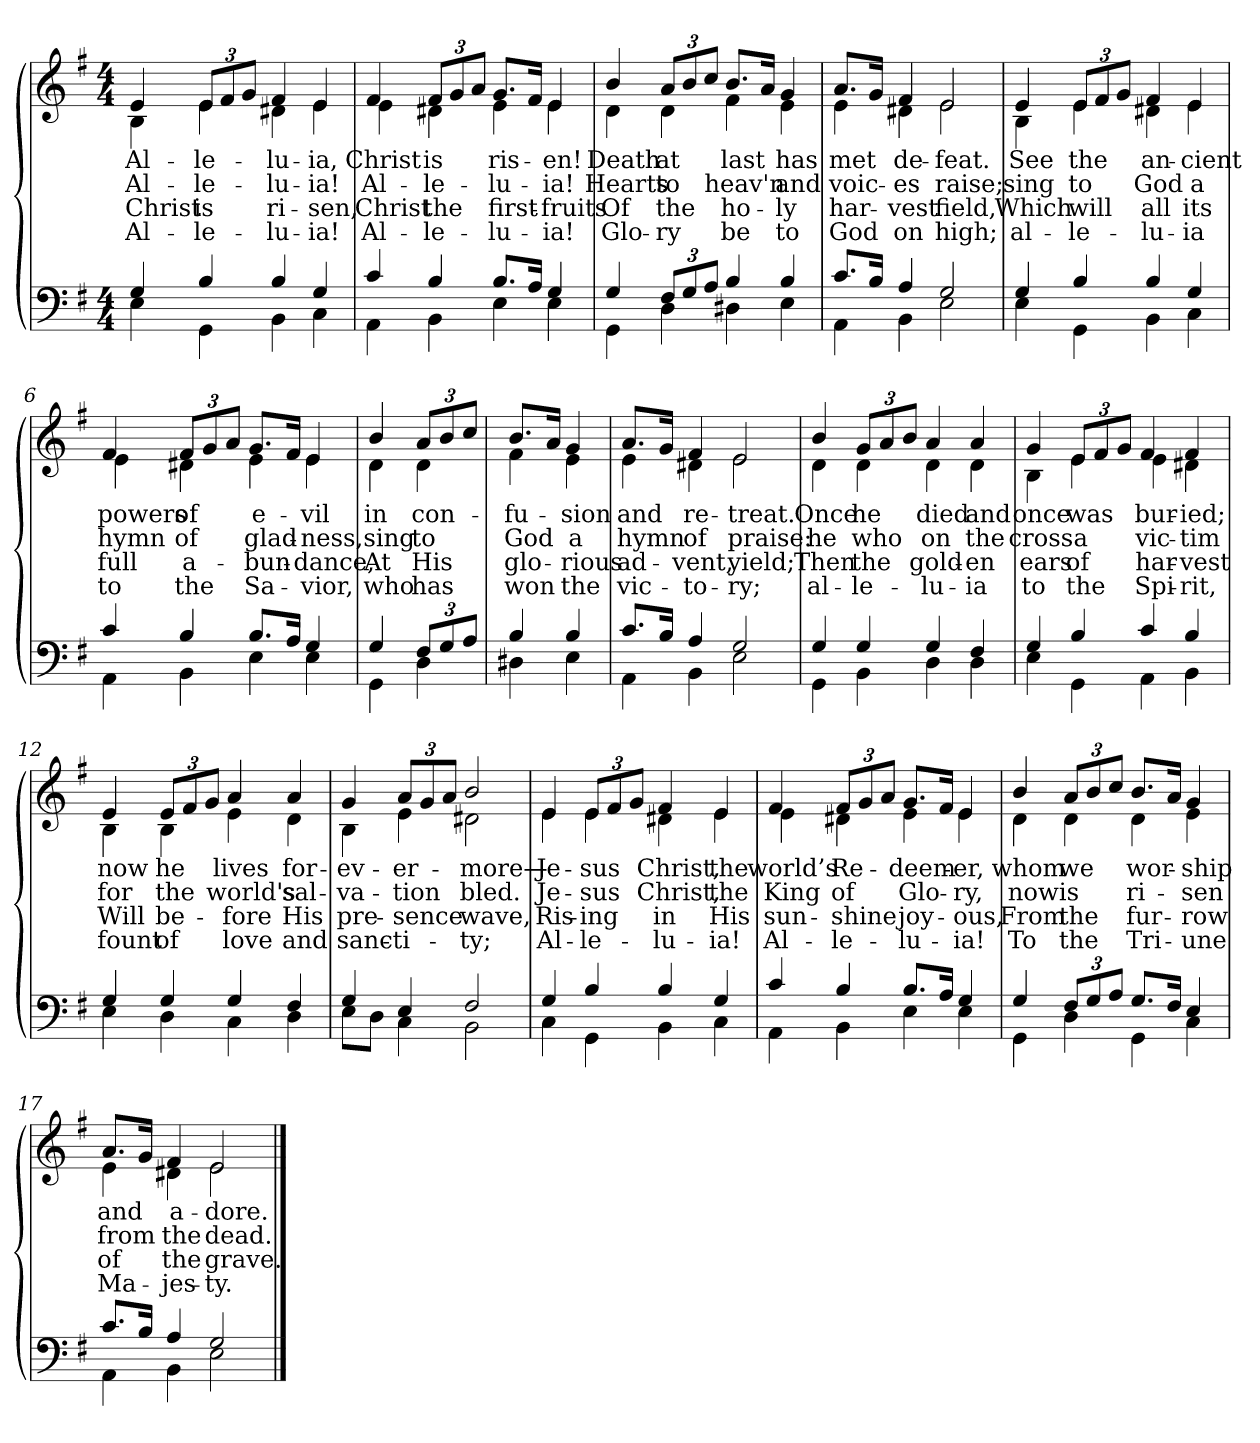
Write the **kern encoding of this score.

**kern	**kern	**text	**text	**text	**text
*part2	*part1	*part1	*part1	*part1	*part1
*staff2	*staff1	*staff1	*staff1	*staff1	*staff1
*clefF4	*clefG2	*	*	*	*
*k[f#]	*k[f#]	*	*	*	*
*M4/4	*M4/4	*	*	*	*
=1	=1	=1	=1	=1	=1
*^	*	*	*	*	*
!	!	!LO:TX:b:i:t=Verse	!	!	!	!
!	!	!	!LO:LY:b	!LO:LY:b	!LO:LY:b	!LO:LY:b
*	*	*^	*	*	*	*
4G/	4E\	4e/	4B\	Al-	Al-	Christ	Al-
*	*	*Xbrackettup	*	*	*	*	*
!	!	!	!	!LO:LY:b	!LO:LY:b	!LO:LY:b	!LO:LY:b
4B/	4GG\	12e/L	4e\	-le-	-le-	is	-le-
.	.	12f#/	.	.	.	.	.
.	.	12g/J	.	.	.	.	.
!	!	!	!	!LO:LY:b	!LO:LY:b	!LO:LY:b	!LO:LY:b
4B/	4BB\	4f#/	4d#X\	-lu-	-lu-	ri-	-lu-
!	!	!	!	!LO:LY:b	!LO:LY:b	!LO:LY:b	!LO:LY:b
4G/	4C\	4e/	4e\	-ia,	-ia!	-sen,	-ia!
=2	=2	=2	=2	=2	=2	=2	=2
!	!	!	!	!LO:LY:b	!LO:LY:b	!LO:LY:b	!LO:LY:b
4c/	4AA\	4f#/	4e\	Christ	Al-	Christ	Al-
!	!	!	!	!LO:LY:b	!LO:LY:b	!LO:LY:b	!LO:LY:b
4B/	4BB\	12f#/L	4d#X\	is	-le-	the	-le-
.	.	12g/	.	.	.	.	.
.	.	12a/J	.	.	.	.	.
!	!	!	!	!LO:LY:b	!LO:LY:b	!LO:LY:b	!LO:LY:b
8.B/L	4E\	8.g/L	4e\	ris-	-lu-	first-	-lu-
16A/Jk	.	16f#/Jk	.	.	.	.	.
!	!	!	!	!LO:LY:b	!LO:LY:b	!LO:LY:b	!LO:LY:b
4G/	4E\	4e/	4e\	-en!	-ia!	-fruits	-ia!
!!LO:LB:g=z	!!
=3	=3	=3	=3	=3	=3	=3	=3
!	!	!	!	!LO:LY:b	!LO:LY:b	!LO:LY:b	!LO:LY:b
4G/	4GG\	4b/	4d\	Death	Hearts	Of	Glo-
*Xbrackettup	*	*	*	*	*	*	*
!	!	!	!	!LO:LY:b	!LO:LY:b	!LO:LY:b	!LO:LY:b
12F#/L	4D\	12a/L	4d\	at	to	the	-ry
12G/	.	12b/	.	.	.	.	.
12A/J	.	12cc/J	.	.	.	.	.
!	!	!	!	!LO:LY:b	!LO:LY:b	!LO:LY:b	!LO:LY:b
4B/	4D#X\	8.b/L	4f#\	last	heav'n	ho-	be
.	.	16a/Jk	.	.	.	.	.
!	!	!	!	!LO:LY:b	!LO:LY:b	!LO:LY:b	!LO:LY:b
4B/	4E\	4g/	4e\	has	and	-ly	to
=4	=4	=4	=4	=4	=4	=4	=4
!	!	!	!	!LO:LY:b	!LO:LY:b	!LO:LY:b	!LO:LY:b
8.c/L	4AA\	8.a/L	4e\	met	voic-	har-	God
16B/Jk	.	16g/Jk	.	.	.	.	.
!	!	!	!	!LO:LY:b	!LO:LY:b	!LO:LY:b	!LO:LY:b
4A/	4BB\	4f#/	4d#X\	de-	-es	-vest	on
!	!	!	!	!LO:LY:b	!LO:LY:b	!LO:LY:b	!LO:LY:b
2G/	2E\	2e/	2e\	-feat.	raise;	field,	high;
!!LO:LB:g=z	!!
=5	=5	=5	=5	=5	=5	=5	=5
!	!	!	!	!LO:LY:b	!LO:LY:b	!LO:LY:b	!LO:LY:b
4G/	4E\	4e/	4B\	See	sing	Which	al-
!	!	!	!	!LO:LY:b	!LO:LY:b	!LO:LY:b	!LO:LY:b
4B/	4GG\	12e/L	4e\	the	to	will	-le-
.	.	12f#/	.	.	.	.	.
.	.	12g/J	.	.	.	.	.
!	!	!	!	!LO:LY:b	!LO:LY:b	!LO:LY:b	!LO:LY:b
4B/	4BB\	4f#/	4d#X\	an-	God	all	-lu-
!	!	!	!	!LO:LY:b	!LO:LY:b	!LO:LY:b	!LO:LY:b
4G/	4C\	4e/	4e\	-cient	a	its	-ia
=6	=6	=6	=6	=6	=6	=6	=6
!	!	!	!	!LO:LY:b	!LO:LY:b	!LO:LY:b	!LO:LY:b
4c/	4AA\	4f#/	4e\	powers	hymn	full	to
!	!	!	!	!LO:LY:b	!LO:LY:b	!LO:LY:b	!LO:LY:b
4B/	4BB\	12f#/L	4d#X\	of	of	a-	the
.	.	12g/	.	.	.	.	.
.	.	12a/J	.	.	.	.	.
!	!	!	!	!LO:LY:b	!LO:LY:b	!LO:LY:b	!LO:LY:b
8.B/L	4E\	8.g/L	4e\	e-	glad-	-bun-	Sa-
16A/Jk	.	16f#/Jk	.	.	.	.	.
!	!	!	!	!LO:LY:b	!LO:LY:b	!LO:LY:b	!LO:LY:b
4G/	4E\	4e/	4e\	-vil	-ness,	-dance,	-vior,
!!LO:LB:g=z	!!
=7	=7	=7	=7	=7	=7	=7	=7
!	!	!	!	!LO:LY:b	!LO:LY:b	!LO:LY:b	!LO:LY:b
4G/	4GG\	4b/	4d\	in	sing	At	who
!	!	!	!	!LO:LY:b	!LO:LY:b	!LO:LY:b	!LO:LY:b
12F#/L	4D\	12a/L	4d\	con-	to	His	has
12G/	.	12b/	.	.	.	.	.
12A/J	.	12cc/J	.	.	.	.	.
=8	=8	=8	=8	=8	=8	=8	=8
!	!	!	!	!LO:LY:b	!LO:LY:b	!LO:LY:b	!LO:LY:b
4B/	4D#X\	8.b/L	4f#\	-fu-	God	glo-	won
.	.	16a/Jk	.	.	.	.	.
!	!	!	!	!LO:LY:b	!LO:LY:b	!LO:LY:b	!LO:LY:b
4B/	4E\	4g/	4e\	-sion	a	-rious	the
=9	=9	=9	=9	=9	=9	=9	=9
!	!	!	!	!LO:LY:b	!LO:LY:b	!LO:LY:b	!LO:LY:b
8.c/L	4AA\	8.a/L	4e\	and	hymn	ad-	vic-
16B/Jk	.	16g/Jk	.	.	.	.	.
!	!	!	!	!LO:LY:b	!LO:LY:b	!LO:LY:b	!LO:LY:b
4A/	4BB\	4f#/	4d#X\	re-	of	-vent,	-to-
!	!	!	!	!LO:LY:b	!LO:LY:b	!LO:LY:b	!LO:LY:b
2G/	2E\	2e/	2e\	-treat.	praise:	yield;	-ry;
!!LO:LB:g=z	!!
=10	=10	=10	=10	=10	=10	=10	=10
!	!	!	!	!LO:LY:b	!LO:LY:b	!LO:LY:b	!LO:LY:b
4G/	4GG\	4b/	4d\	Once	he	Then	al-
!	!	!	!	!LO:LY:b	!LO:LY:b	!LO:LY:b	!LO:LY:b
4G/	4BB\	12g/L	4d\	he	who	the	-le-
.	.	12a/	.	.	.	.	.
.	.	12b/J	.	.	.	.	.
!	!	!	!	!LO:LY:b	!LO:LY:b	!LO:LY:b	!LO:LY:b
4G/	4D\	4a/	4d\	died	on	gold-	-lu-
!	!	!	!	!LO:LY:b	!LO:LY:b	!LO:LY:b	!LO:LY:b
4F#/	4D\	4a/	4d\	and	the	-en	-ia
=11	=11	=11	=11	=11	=11	=11	=11
!	!	!	!	!LO:LY:b	!LO:LY:b	!LO:LY:b	!LO:LY:b
4G/	4E\	4g/	4B\	once	cross	ears	to
!	!	!	!	!LO:LY:b	!LO:LY:b	!LO:LY:b	!LO:LY:b
4B/	4GG\	12e/L	4e\	was	a	of	the
.	.	12f#/	.	.	.	.	.
.	.	12g/J	.	.	.	.	.
!	!	!	!	!LO:LY:b	!LO:LY:b	!LO:LY:b	!LO:LY:b
4c/	4AA\	4f#/	4e\	bur-	vic-	har-	Spi-
!	!	!	!	!LO:LY:b	!LO:LY:b	!LO:LY:b	!LO:LY:b
4B/	4BB\	4f#/	4d#X\	-ied;	-tim	-vest	-rit,
!!LO:LB:g=z	!!
=12	=12	=12	=12	=12	=12	=12	=12
!	!	!	!	!LO:LY:b	!LO:LY:b	!LO:LY:b	!LO:LY:b
4G/	4E\	4e/	4B\	now	for	Will	fount
!	!	!	!	!LO:LY:b	!LO:LY:b	!LO:LY:b	!LO:LY:b
4G/	4D\	12e/L	4B\	he	the	be-	of
.	.	12f#/	.	.	.	.	.
.	.	12g/J	.	.	.	.	.
!	!	!	!	!LO:LY:b	!LO:LY:b	!LO:LY:b	!LO:LY:b
4G/	4C\	4a/	4e\	lives	world's	-fore	love
!	!	!	!	!LO:LY:b	!LO:LY:b	!LO:LY:b	!LO:LY:b
4F#/	4D\	4a/	4d\	for-	sal-	His	and
=13	=13	=13	=13	=13	=13	=13	=13
!	!	!	!	!LO:LY:b	!LO:LY:b	!LO:LY:b	!LO:LY:b
4G/	8E\L	4g/	4B\	-ev-	-va-	pre-	sanc-
.	8D\J	.	.	.	.	.	.
!	!	!	!	!LO:LY:b	!LO:LY:b	!LO:LY:b	!LO:LY:b
4E/	4C\	12a/L	4e\	-er-	-tion	-sence	-ti-
.	.	12g/	.	.	.	.	.
.	.	12a/J	.	.	.	.	.
!	!	!	!	!LO:LY:b	!LO:LY:b	!LO:LY:b	!LO:LY:b
2F#/	2BB\	2b/	2d#X\	-more—	bled.	wave,	-ty;
!!LO:LB:g=z	!!
=14	=14	=14	=14	=14	=14	=14	=14
!	!	!	!	!LO:LY:b	!LO:LY:b	!LO:LY:b	!LO:LY:b
4G/	4C\	4e/	4e\	Je-	Je-	Ris-	Al-
!	!	!	!	!LO:LY:b	!LO:LY:b	!LO:LY:b	!LO:LY:b
4B/	4GG\	12e/L	4e\	-sus	-sus	-ing	-le-
.	.	12f#/	.	.	.	.	.
.	.	12g/J	.	.	.	.	.
!	!	!	!	!LO:LY:b	!LO:LY:b	!LO:LY:b	!LO:LY:b
4B/	4BB\	4f#/	4d#X\	Christ,	Christ,	in	-lu-
!	!	!	!	!LO:LY:b	!LO:LY:b	!LO:LY:b	!LO:LY:b
4G/	4C\	4e/	4e\	the	the	His	-ia!
=15	=15	=15	=15	=15	=15	=15	=15
!	!	!	!	!LO:LY:b	!LO:LY:b	!LO:LY:b	!LO:LY:b
4c/	4AA\	4f#/	4e\	world’s	King	sun-	Al-
!	!	!	!	!LO:LY:b	!LO:LY:b	!LO:LY:b	!LO:LY:b
4B/	4BB\	12f#/L	4d#X\	Re-	of	-shine	-le-
.	.	12g/	.	.	.	.	.
.	.	12a/J	.	.	.	.	.
!	!	!	!	!LO:LY:b	!LO:LY:b	!LO:LY:b	!LO:LY:b
8.B/L	4E\	8.g/L	4e\	-deem-	Glo-	joy-	-lu-
16A/Jk	.	16f#/Jk	.	.	.	.	.
!	!	!	!	!LO:LY:b	!LO:LY:b	!LO:LY:b	!LO:LY:b
4G/	4E\	4e/	4e\	-er,	-ry,	-ous,	-ia!
!!LO:LB:g=z	!!
=16	=16	=16	=16	=16	=16	=16	=16
!	!	!	!	!LO:LY:b	!LO:LY:b	!LO:LY:b	!LO:LY:b
4G/	4GG\	4b/	4d\	whom	now	From	To
!	!	!	!	!LO:LY:b	!LO:LY:b	!LO:LY:b	!LO:LY:b
12F#/L	4D\	12a/L	4d\	we	is	the	the
12G/	.	12b/	.	.	.	.	.
12A/J	.	12cc/J	.	.	.	.	.
!	!	!	!	!LO:LY:b	!LO:LY:b	!LO:LY:b	!LO:LY:b
8.G/L	4GG\	8.b/L	4d\	wor-	ri-	fur-	Tri-
16F#/Jk	.	16a/Jk	.	.	.	.	.
!	!	!	!	!LO:LY:b	!LO:LY:b	!LO:LY:b	!LO:LY:b
4E/	4C\	4g/	4e\	-ship	-sen	-row	-une
=17	=17	=17	=17	=17	=17	=17	=17
!	!	!	!	!LO:LY:b	!LO:LY:b	!LO:LY:b	!LO:LY:b
8.c/L	4AA\	8.a/L	4e\	and	from	of	Ma-
16B/Jk	.	16g/Jk	.	.	.	.	.
!	!	!	!	!LO:LY:b	!LO:LY:b	!LO:LY:b	!LO:LY:b
4A/	4BB\	4f#/	4d#X\	a-	the	the	-jes-
!	!	!	!	!LO:LY:b	!LO:LY:b	!LO:LY:b	!LO:LY:b
2G/	2E\	2e/	2e\	-dore.	dead.	grave.	-ty.
*v	*v	*	*	*	*	*	*
*	*v	*v	*	*	*	*
==	==	==	==	==	==
*-	*-	*-	*-	*-	*-
